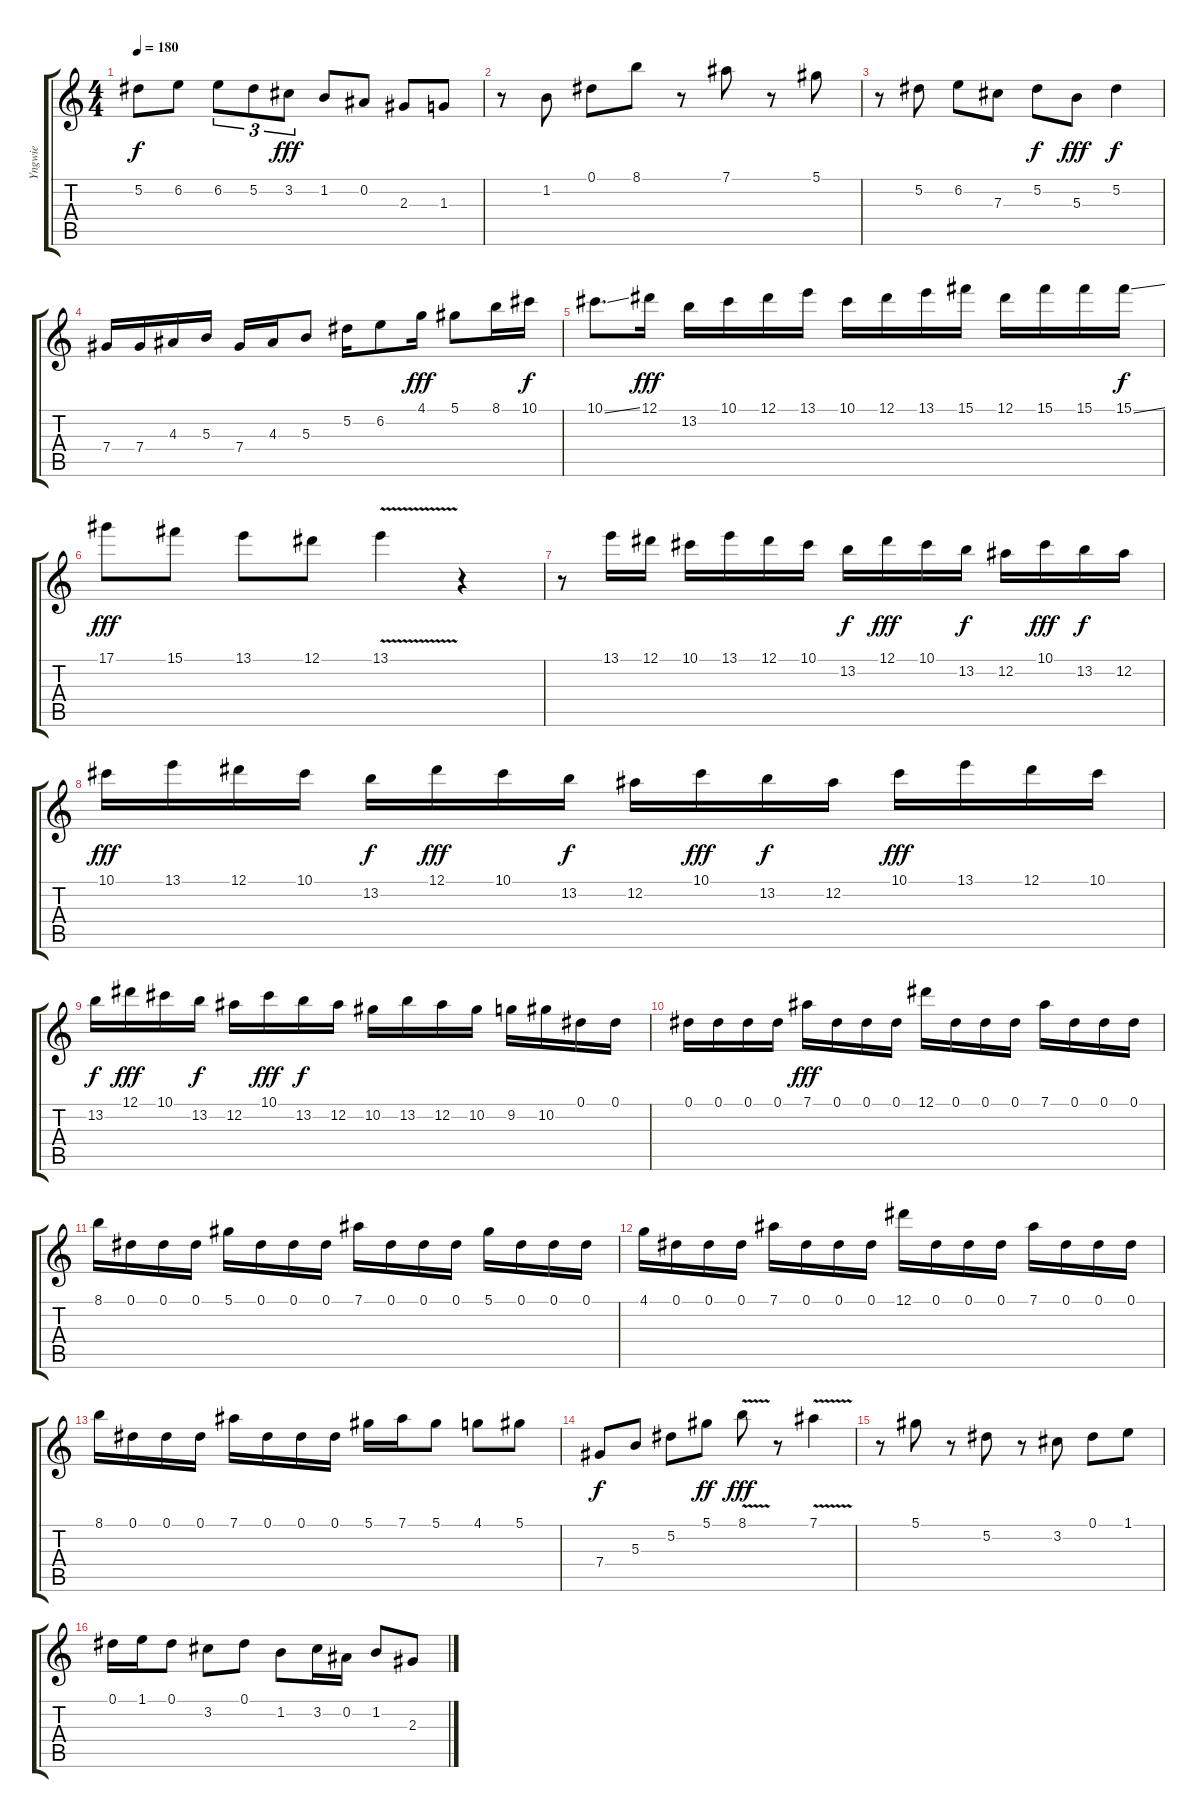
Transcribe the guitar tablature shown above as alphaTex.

\track ("Yngwie" "Yngwie") {instrument acousticguitarnylon}
\staff {score tabs}
\tuning (Eb4 Bb3 Gb3 Db3 Ab2 Eb2) {hide}
\ts (4 4)
\tempo 180
\clef g2
\ks c
5.2.8{dy f} 6.2.8 6.2.8{tu (3 2)} 5.2.8{tu (3 2)} 3.2.8{tu (3 2) dy fff} 1.2.8 0.2.8 2.3.8 1.3.8 |
r.8 1.2.8 0.1.8 8.1.8 r.8 7.1.8 r.8 5.1.8 |
r.8 5.2.8 6.2.8 7.3.8 5.2.8{dy f} 5.3.8{dy fff} 5.2.4{dy f} |
7.4.16 7.4.16 4.3.16 5.3.16 7.4.16 4.3.16 5.3.8 5.2.16 6.2.8 4.1.16{dy fff} 5.1.8 8.1.16 10.1.16{dy f} |
10.1{ss}.8{d} 12.1.16{dy fff} 13.2.16 10.1.16 12.1.16 13.1.16 10.1.16 12.1.16 13.1.16 15.1.16 12.1.16 15.1.16 15.1.16 15.1{ss}.16{dy f} |
17.1.8{dy fff} 15.1.8 13.1.8 12.1.8 13.1{v}.4 r.4 |
r.8 13.1.16 12.1.16 10.1.16 13.1.16 12.1.16 10.1.16 13.2.16{dy f} 12.1.16{dy fff} 10.1.16 13.2.16{dy f} 12.2.16 10.1.16{dy fff} 13.2.16{dy f} 12.2.16 |
10.1.16{dy fff} 13.1.16 12.1.16 10.1.16 13.2.16{dy f} 12.1.16{dy fff} 10.1.16 13.2.16{dy f} 12.2.16 10.1.16{dy fff} 13.2.16{dy f} 12.2.16 10.1.16{dy fff} 13.1.16 12.1.16 10.1.16 |
13.2.16{dy f} 12.1.16{dy fff} 10.1.16 13.2.16{dy f} 12.2.16 10.1.16{dy fff} 13.2.16{dy f} 12.2.16 10.2.16 13.2.16 12.2.16 10.2.16 9.2.16 10.2.16 0.1.16 0.1.16 |
0.1.16 0.1.16 0.1.16 0.1.16 7.1.16{dy fff} 0.1.16 0.1.16 0.1.16 12.1.16 0.1.16 0.1.16 0.1.16 7.1.16 0.1.16 0.1.16 0.1.16 |
8.1.16 0.1.16 0.1.16 0.1.16 5.1.16 0.1.16 0.1.16 0.1.16 7.1.16 0.1.16 0.1.16 0.1.16 5.1.16 0.1.16 0.1.16 0.1.16 |
4.1.16 0.1.16 0.1.16 0.1.16 7.1.16 0.1.16 0.1.16 0.1.16 12.1.16 0.1.16 0.1.16 0.1.16 7.1.16 0.1.16 0.1.16 0.1.16 |
8.1.16 0.1.16 0.1.16 0.1.16 7.1.16 0.1.16 0.1.16 0.1.16 5.1.16 7.1.16 5.1.8 4.1.8 5.1.8 |
7.4.8{dy f} 5.3.8 5.2.8 5.1.8{dy ff} 8.1{v}.8{dy fff} r.8 7.1{v}.4 |
r.8 5.1.8 r.8 5.2.8 r.8 3.2.8 0.1.8 1.1.8 |
0.1.16 1.1.16 0.1.8 3.2.8 0.1.8 1.2.8 3.2.16 0.2.16 1.2.8 2.3.8
